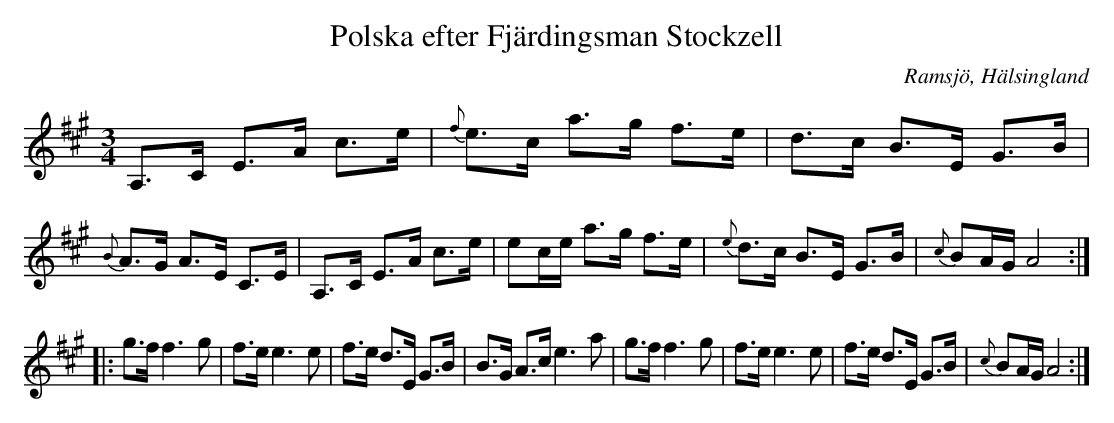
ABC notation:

X:1
T:Polska efter Fjärdingsman Stockzell
O: Ramsjö, Hälsingland
M:3/4
L:1/8
K:A
A,>C E>A c>e|{f}e>c a>g f>e| d>c B>E G>B |{B}A>G A>E C>E|A,>C E>A c>e|ec/e/ a>g f>e| {e}d>c B>E G>B |{c}BA/G/ A4:|
|:g>f f2>g2|f>e e2>e2|f>e d>E G>B|B>G A>c e2>a2|g>f f2>g2|f>e e2>e2|f>e d>E G>B|{c}BA/G/ A4 :|
